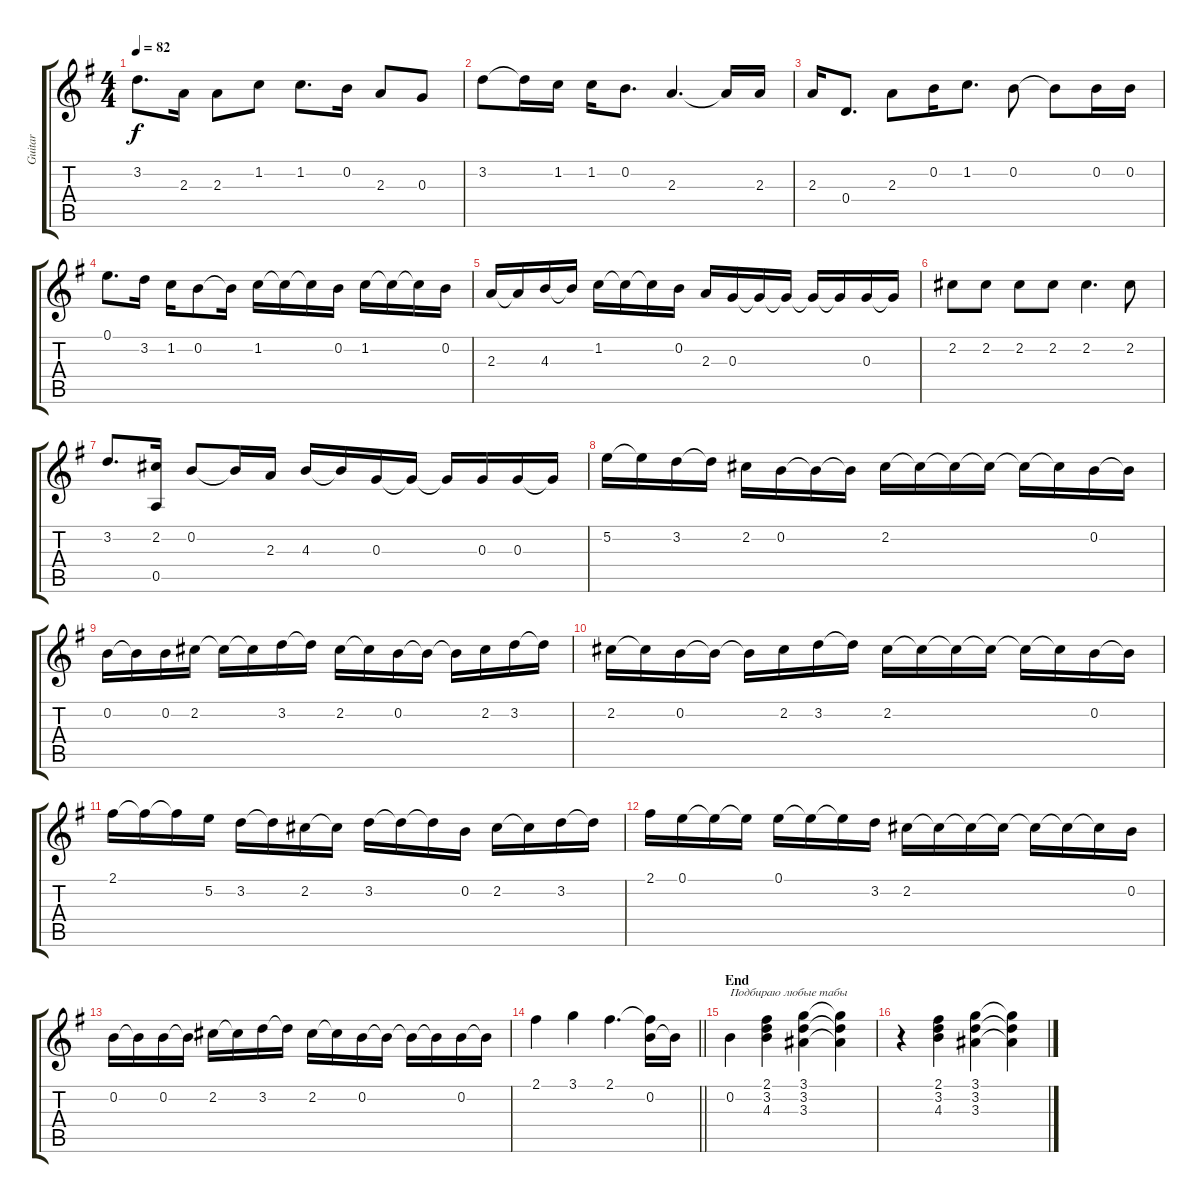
\track ("Guitar" "Guitar") {instrument acousticguitarsteel}
\staff {score tabs}
\tuning (E4 B3 G3 D3 A2 E2) {hide}
\ts (4 4)
\tempo 82
\clef g2
\ks eminor
3.2.8{d dy f} 2.3.16 2.3.8 1.2.8 1.2.8{d} 0.2.16 2.3.8 0.3.8 |
3.2.8 3.2{t}.16 1.2.16 1.2.16 0.2.8{d} 2.3.4{d} 2.3{t}.16 2.3.16 |
2.3.16 0.4.8{d} 2.3.8 0.2.16 1.2.8{d} 0.2.8 0.2{t}.8 0.2.16 0.2.16 |
0.1.8{d} 3.2.16 1.2.16 0.2.8 0.2{t}.16 1.2.16 1.2{t}.16 1.2{t}.16 0.2.16 1.2.16 1.2{t}.16 1.2{t}.16 0.2.16 |
2.3.16 2.3{t}.16 4.3.16 4.3{t}.16 1.2.16 1.2{t}.16 1.2{t}.16 0.2.16 2.3.16 0.3.16 0.3{t}.16 0.3{t}.16 0.3{t}.16 0.3{t}.16 0.3.16 0.3{t}.16 |
2.2.8 2.2.8 2.2.8 2.2.8 2.2.4{d} 2.2.8 |
3.2.8{d} (2.2 0.5).16 0.2.8 0.2{t}.16 2.3.16 4.3.16 4.3{t}.16 0.3.16 0.3{t}.16 0.3{t}.16 0.3.16 0.3.16 0.3{t}.16 |
5.2.16 5.2{t}.16 3.2.16 3.2{t}.16 2.2.16 0.2.16 0.2{t}.16 0.2{t}.16 2.2.16 2.2{t}.16 2.2{t}.16 2.2{t}.16 2.2{t}.16 2.2{t}.16 0.2.16 0.2{t}.16 |
0.2.16 0.2{t}.16 0.2.16 2.2.16 2.2{t}.16 2.2{t}.16 3.2.16 3.2{t}.16 2.2.16 2.2{t}.16 0.2.16 0.2{t}.16 0.2{t}.16 2.2.16 3.2.16 3.2{t}.16 |
2.2.16 2.2{t}.16 0.2.16 0.2{t}.16 0.2{t}.16 2.2.16 3.2.16 3.2{t}.16 2.2.16 2.2{t}.16 2.2{t}.16 2.2{t}.16 2.2{t}.16 2.2{t}.16 0.2.16 0.2{t}.16 |
2.1.16 2.1{t}.16 2.1{t}.16 5.2.16 3.2.16 3.2{t}.16 2.2.16 2.2{t}.16 3.2.16 3.2{t}.16 3.2{t}.16 0.2.16 2.2.16 2.2{t}.16 3.2.16 3.2{t}.16 |
2.1.16 0.1.16 0.1{t}.16 0.1{t}.16 0.1.16 0.1{t}.16 0.1{t}.16 3.2.16 2.2.16 2.2{t}.16 2.2{t}.16 2.2{t}.16 2.2{t}.16 2.2{t}.16 2.2{t}.16 0.2.16 |
0.2.16 0.2{t}.16 0.2.16 0.2{t}.16 2.2.16 2.2{t}.16 3.2.16 3.2{t}.16 2.2.16 2.2{t}.16 0.2.16 0.2{t}.16 0.2{t}.16 0.2{t}.16 0.2.16 0.2{t}.16 |
\barLineRight lightlight
2.1.4 3.1.4 2.1.4{d} (2.1{t} 0.2).16 0.2{t}.16 |
\section ("" "End")
0.2.4{txt "Подбираю любые табы"} (2.1 3.2 4.3).4 (3.1 3.2 3.3).4 (3.1{t} 3.2{t} 3.3{t}).4 |
r.4 (2.1 3.2 4.3).4 (3.1 3.2 3.3).4 (3.1{t} 3.2{t} 3.3{t}).4
